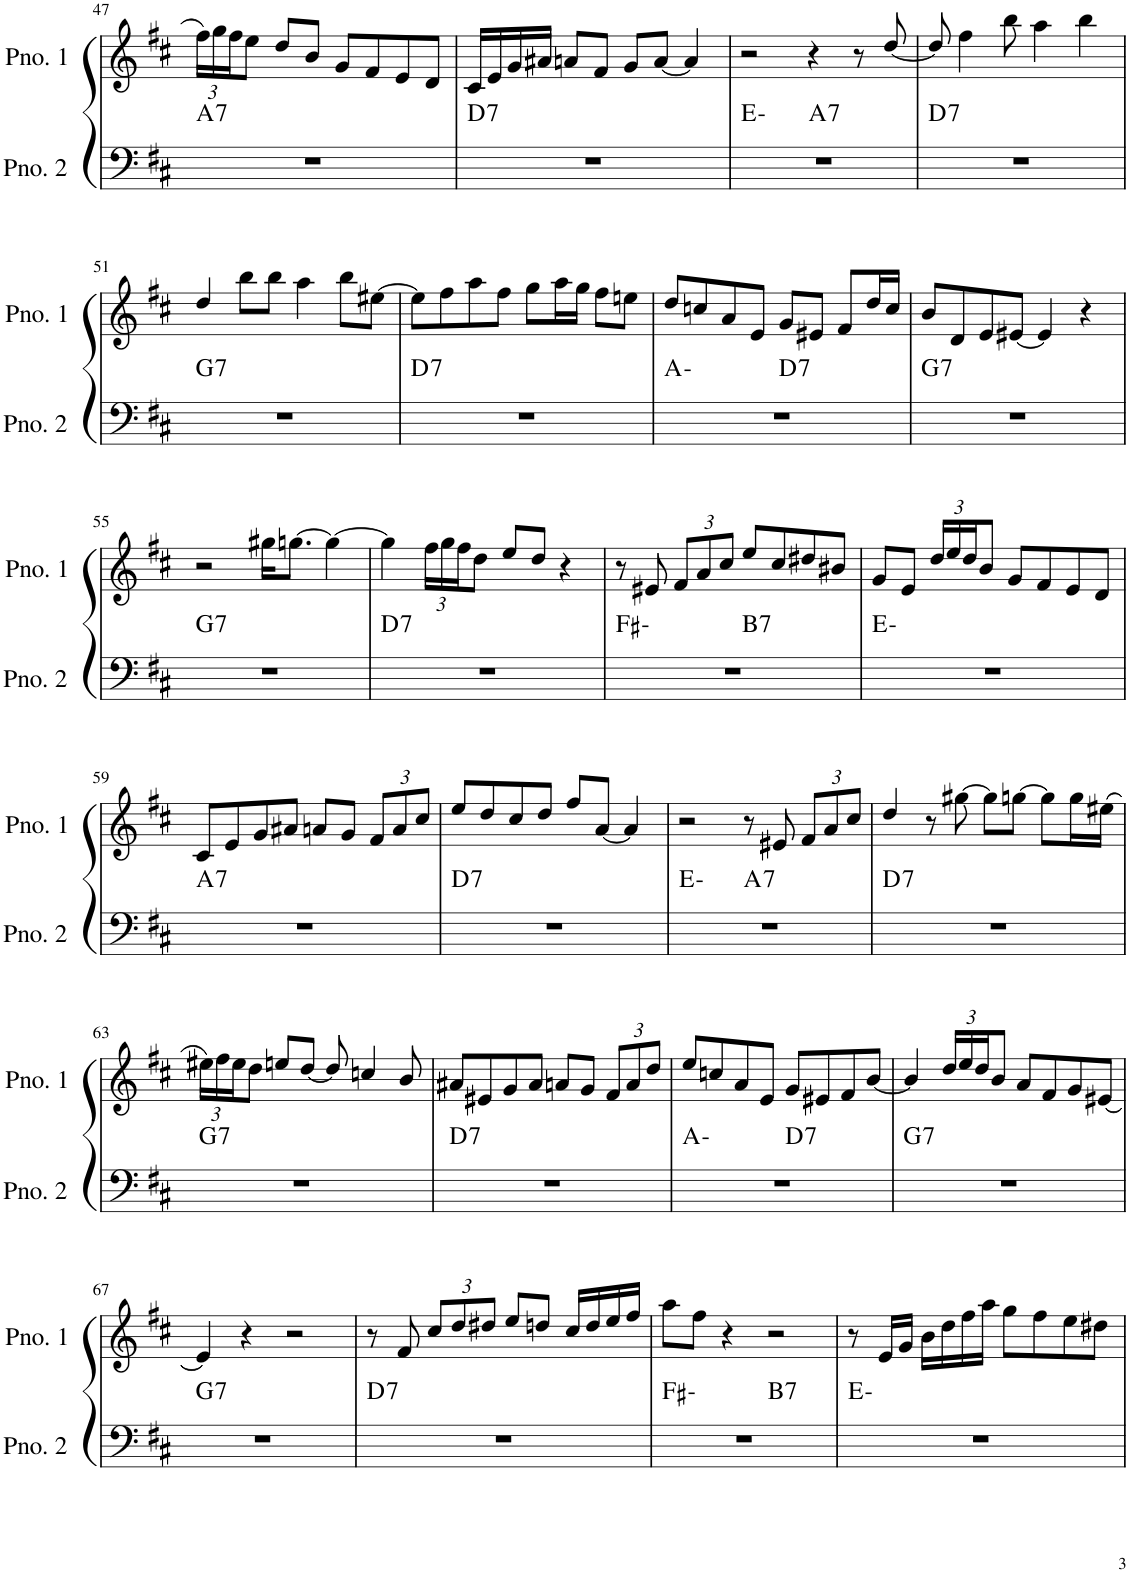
**kern	**harte	**kern
*part2	*part2	*part1
*staff2	*	*staff1
*I"ピアノ 2	*	*I"ピアノ 1
!!LO:PB:g=z
*clefF4	*	*clefG2
*k[f#c#]	*	*k[f#c#]
*M4/4	*	*M4/4
*	*	*Xbrackettup
=47	=47	=47
!	!LO:H:kt=7	!
1r	A:7	24ff#\LL
.	.	24gg\
.	.	24ff#\J
.	.	8ee\J
.	.	8dd/L
.	.	8b/J
.	.	8g/L
.	.	8f#/
.	.	8e/
.	.	8d/J
=48	=48	=48
!	!LO:H:kt=7	!
1r	D:7	16c#/LL
.	.	16e/
.	.	16g/
.	.	16a#X/JJ
.	.	8an/L
.	.	8f#/J
.	.	8g/L
.	.	[8a/J
.	.	4a/]
=49	=49	=49
*^	*	*
1r	2ryy	E:min	2r
!	!	!LO:H:kt=7	!
.	2ryy	A:7	4r
.	.	.	8r
.	.	.	[8dd/
=50	=50	=50	=50
!	!	!LO:H:kt=7	!
*v	*v	*	*
1r	D:7	8dd/]
.	.	4ff#\
.	.	8bb\
.	.	4aa\
.	.	4bb\
!!LO:LB:g=z
=51	=51	=51
!	!LO:H:kt=7	!
1r	G:7	4dd/
.	.	8bb\L
.	.	8bb\J
.	.	4aa\
.	.	8bb\L
.	.	[8ee#X\J
=52	=52	=52
!	!LO:H:kt=7	!
1r	D:7	8ee#\L]
.	.	8ff#\
.	.	8aa\
.	.	8ff#\J
.	.	8gg\L
.	.	16aa\L
.	.	16gg\JJ
.	.	8ff#\L
.	.	8een\J
=53	=53	=53
*^	*	*
1r	2ryy	A:min	8dd/L
.	.	.	8ccn/
.	.	.	8a/
.	.	.	8e/J
!	!	!LO:H:kt=7	!
.	2ryy	D:7	8g/L
.	.	.	8e#X/J
.	.	.	8f#/L
.	.	.	16dd/L
.	.	.	16cc/JJ
=54	=54	=54	=54
!	!	!LO:H:kt=7	!
*v	*v	*	*
1r	G:7	8b/L
.	.	8d/
.	.	8e/
.	.	[8e#X/J
.	.	4e#/]
.	.	4r
!!LO:LB:g=z
=55	=55	=55
!	!LO:H:kt=7	!
1r	G:7	2r
.	.	16gg#X\KL
.	.	[8.ggn\J
.	.	4gg\_
=56	=56	=56
!	!LO:H:kt=7	!
1r	D:7	4gg\]
.	.	24ff#\LL
.	.	24gg\
.	.	24ff#\J
.	.	8dd\J
.	.	8ee/L
.	.	8dd/J
.	.	4r
=57	=57	=57
*^	*	*
1r	2ryy	F#:min	8r
.	.	.	8e#X/
.	.	.	12f#/L
.	.	.	12a/
.	.	.	12cc#/J
!	!	!LO:H:kt=7	!
.	2ryy	B:7	8ee/L
.	.	.	8cc#/
.	.	.	8dd#X/
.	.	.	8b#X/J
*v	*v	*	*
=58	=58	=58
1r	E:min	8g/L
.	.	8e/J
.	.	24dd/LL
.	.	24ee/
.	.	24dd/J
.	.	8b/J
.	.	8g/L
.	.	8f#/
.	.	8e/
.	.	8d/J
!!LO:LB:g=z
=59	=59	=59
!	!LO:H:kt=7	!
1r	A:7	8c#/L
.	.	8e/
.	.	8g/
.	.	8a#X/J
.	.	8an/L
.	.	8g/J
.	.	12f#/L
.	.	12a/
.	.	12cc#/J
=60	=60	=60
!	!LO:H:kt=7	!
1r	D:7	8ee/L
.	.	8dd/
.	.	8cc#/
.	.	8dd/J
.	.	8ff#/L
.	.	[8a/J
.	.	4a/]
=61	=61	=61
*^	*	*
1r	2ryy	E:min	2r
!	!	!LO:H:kt=7	!
.	2ryy	A:7	8r
.	.	.	8e#X/
.	.	.	12f#/L
.	.	.	12a/
.	.	.	12cc#/J
=62	=62	=62	=62
!	!	!LO:H:kt=7	!
*v	*v	*	*
1r	D:7	4dd/
.	.	8r
.	.	[8gg#X\
.	.	8gg#\L]
.	.	[8ggn\J
.	.	8gg\L]
.	.	16gg\L
.	.	(16ee#X\JJ
!!LO:LB:g=z
=63	=63	=63
!	!LO:H:kt=7	!
1r	G:7	24ee#X\LL)
.	.	24ff#\
.	.	24ee#\J
.	.	8dd\J
.	.	8een/L
.	.	[8dd/J
.	.	8dd/]
.	.	4ccn/
.	.	8b/
=64	=64	=64
!	!LO:H:kt=7	!
1r	D:7	8a#X/L
.	.	8e#X/
.	.	8g/
.	.	8a#/J
.	.	8an/L
.	.	8g/J
.	.	12f#/L
.	.	12a/
.	.	12dd/J
=65	=65	=65
*^	*	*
1r	2ryy	A:min	8ee/L
.	.	.	8ccn/
.	.	.	8a/
.	.	.	8e/J
!	!	!LO:H:kt=7	!
.	2ryy	D:7	8g/L
.	.	.	8e#X/
.	.	.	8f#/
.	.	.	[8b/J
=66	=66	=66	=66
!	!	!LO:H:kt=7	!
*v	*v	*	*
1r	G:7	4b/]
.	.	24dd/LL
.	.	24ee/
.	.	24dd/J
.	.	8b/J
.	.	8a/L
.	.	8f#/
.	.	8g/
.	.	[8e#X/J
!!LO:LB:g=z
=67	=67	=67
!	!LO:H:kt=7	!
1r	G:7	4e#/]
.	.	4r
.	.	2r
=68	=68	=68
!	!LO:H:kt=7	!
1r	D:7	8r
.	.	8f#/
.	.	12cc#/L
.	.	12dd/
.	.	12dd#X/J
.	.	8ee/L
.	.	8ddn/J
.	.	16cc#/LL
.	.	16dd/
.	.	16ee/
.	.	16ff#/JJ
=69	=69	=69
*^	*	*
1r	2ryy	F#:min	8aa\L
.	.	.	8ff#\J
.	.	.	4r
!	!	!LO:H:kt=7	!
.	2ryy	B:7	2r
*v	*v	*	*
=70	=70	=70
1r	E:min	8r
.	.	16e/LL
.	.	16g/JJ
.	.	16b\LL
.	.	16dd\
.	.	16ff#\
.	.	16aa\JJ
.	.	8gg\L
.	.	8ff#\
.	.	8ee\
.	.	8dd#X\J
=	=	=
*-	*-	*-
